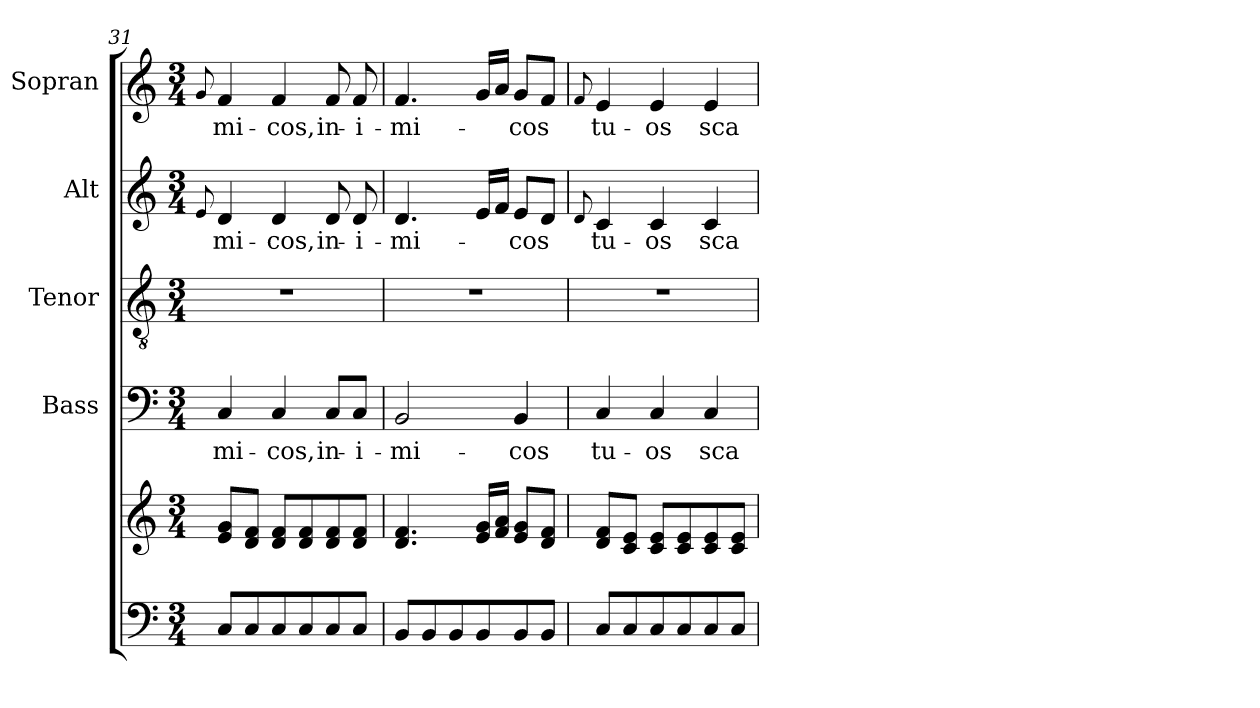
**kern	**kern	**kern	**text	**kern	**kern	**text	**kern	**text
*part5	*part5	*part4	*part4	*part3	*part2	*part2	*part1	*part1
*staff6	*staff5	*staff4	*staff4	*staff3	*staff2	*staff2	*staff1	*staff1
*	*	*I"Bass	*	*I"Tenor	*I"Alt	*	*I"Sopran	*
*	*	*I'B.	*	*I'T.	*I'A.	*	*I'S.	*
*clefF4	*clefG2	*clefF4	*	*clefGv2	*clefG2	*	*clefG2	*
*k[]	*k[]	*k[]	*	*k[]	*k[]	*	*k[]	*
*C:	*C:	*C:	*	*C:	*C:	*	*C:	*
*M3/4	*M3/4	*M3/4	*	*M3/4	*M3/4	*	*M3/4	*
=31	=31	=31	=31	=31	=31	=31	=31	=31
.	.	.	.	.	8qqe/	.	8qqg/	.
!	!	!	!LO:LY:b	!	!	!LO:LY:b	!	!LO:LY:b
8C/L	8e/ 8g/L	4C/	-mi-	2.r	4d/	-mi-	4f/	-mi-
8C/	8d/ 8f/J	.	.	.	.	.	.	.
!	!	!	!LO:LY:b	!	!	!LO:LY:b	!	!LO:LY:b
8C/	8d/ 8f/L	4C/	-cos,	.	4d/	-cos,	4f/	-cos,
8C/	8d/ 8f/	.	.	.	.	.	.	.
!	!	!	!LO:LY:b	!	!	!LO:LY:b	!	!LO:LY:b
8C/	8d/ 8f/	8C/L	in-	.	8d/	in-	8f/	in-
!	!	!	!LO:LY:b	!	!	!LO:LY:b	!	!LO:LY:b
8C/J	8d/ 8f/J	8C/J	-i-	.	8d/	-i-	8f/	-i-
=32	=32	=32	=32	=32	=32	=32	=32	=32
!	!	!	!LO:LY:b	!	!	!LO:LY:b	!	!LO:LY:b
8BB/L	4.d/ 4.f/	2BB/	-mi-	2.r	4.d/	-mi-	4.f/	-mi-
8BB/	.	.	.	.	.	.	.	.
8BB/	.	.	.	.	.	.	.	.
8BB/	16e/ 16g/LL	.	.	.	16e/LL	.	16g/LL	.
.	16f/ 16a/JJ	.	.	.	16f/JJ	.	16a/JJ	.
!	!	!	!LO:LY:b	!	!	!LO:LY:b	!	!LO:LY:b
8BB/	8e/ 8g/L	4BB/	-cos	.	8e/L	-cos	8g/L	-cos
8BB/J	8d/ 8f/J	.	.	.	8d/J	.	8f/J	.
=33	=33	=33	=33	=33	=33	=33	=33	=33
.	.	.	.	.	8qqd/	.	8qqf/	.
!	!	!	!LO:LY:b	!	!	!LO:LY:b	!	!LO:LY:b
8C/L	8d/ 8f/L	4C/	tu-	2.r	4c/	tu-	4e/	tu-
8C/	8c/ 8e/J	.	.	.	.	.	.	.
!	!	!	!LO:LY:b	!	!	!LO:LY:b	!	!LO:LY:b
8C/	8c/ 8e/L	4C/	-os	.	4c/	-os	4e/	-os
8C/	8c/ 8e/	.	.	.	.	.	.	.
!	!	!	!LO:LY:b	!	!	!LO:LY:b	!	!LO:LY:b
8C/	8c/ 8e/	4C/	sca-	.	4c/	sca-	4e/	sca-
8C/J	8c/ 8e/J	.	.	.	.	.	.	.
=	=	=	=	=	=	=	=	=
*-	*-	*-	*-	*-	*-	*-	*-	*-
